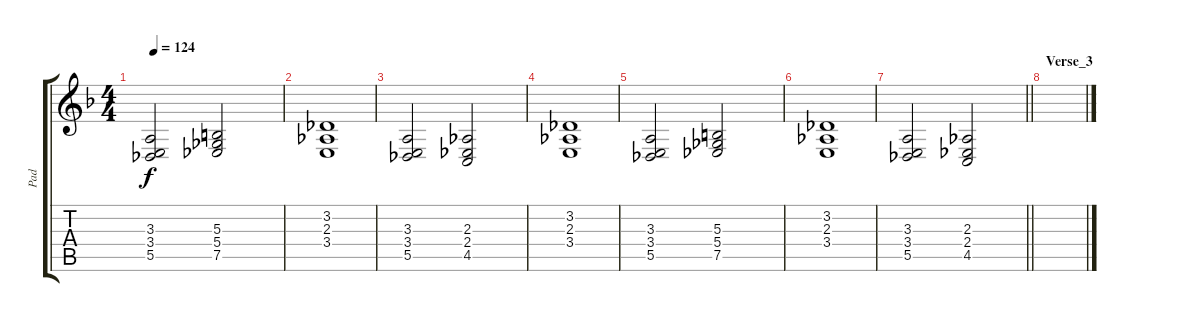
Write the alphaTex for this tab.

\track ("Pad" "Pad") {instrument synthstrings1}
\staff {score tabs}
\tuning (Eb4 Bb3 Gb3 Db3 Ab2 Eb2) {hide}
\ts (4 4)
\tempo 124
\clef g2
\ks f
(3.3 3.4 5.5).2{dy f} (5.3 5.4 7.5).2 |
(3.2 2.3 3.4).1 |
(3.3 3.4 5.5).2 (2.3 2.4 4.5).2 |
(3.2 2.3 3.4).1 |
(3.3 3.4 5.5).2 (5.3 5.4 7.5).2 |
(3.2 2.3 3.4).1 |
\barLineRight lightlight
(3.3 3.4 5.5).2 (2.3 2.4 4.5).2 |
\section ("" "Verse_3")
